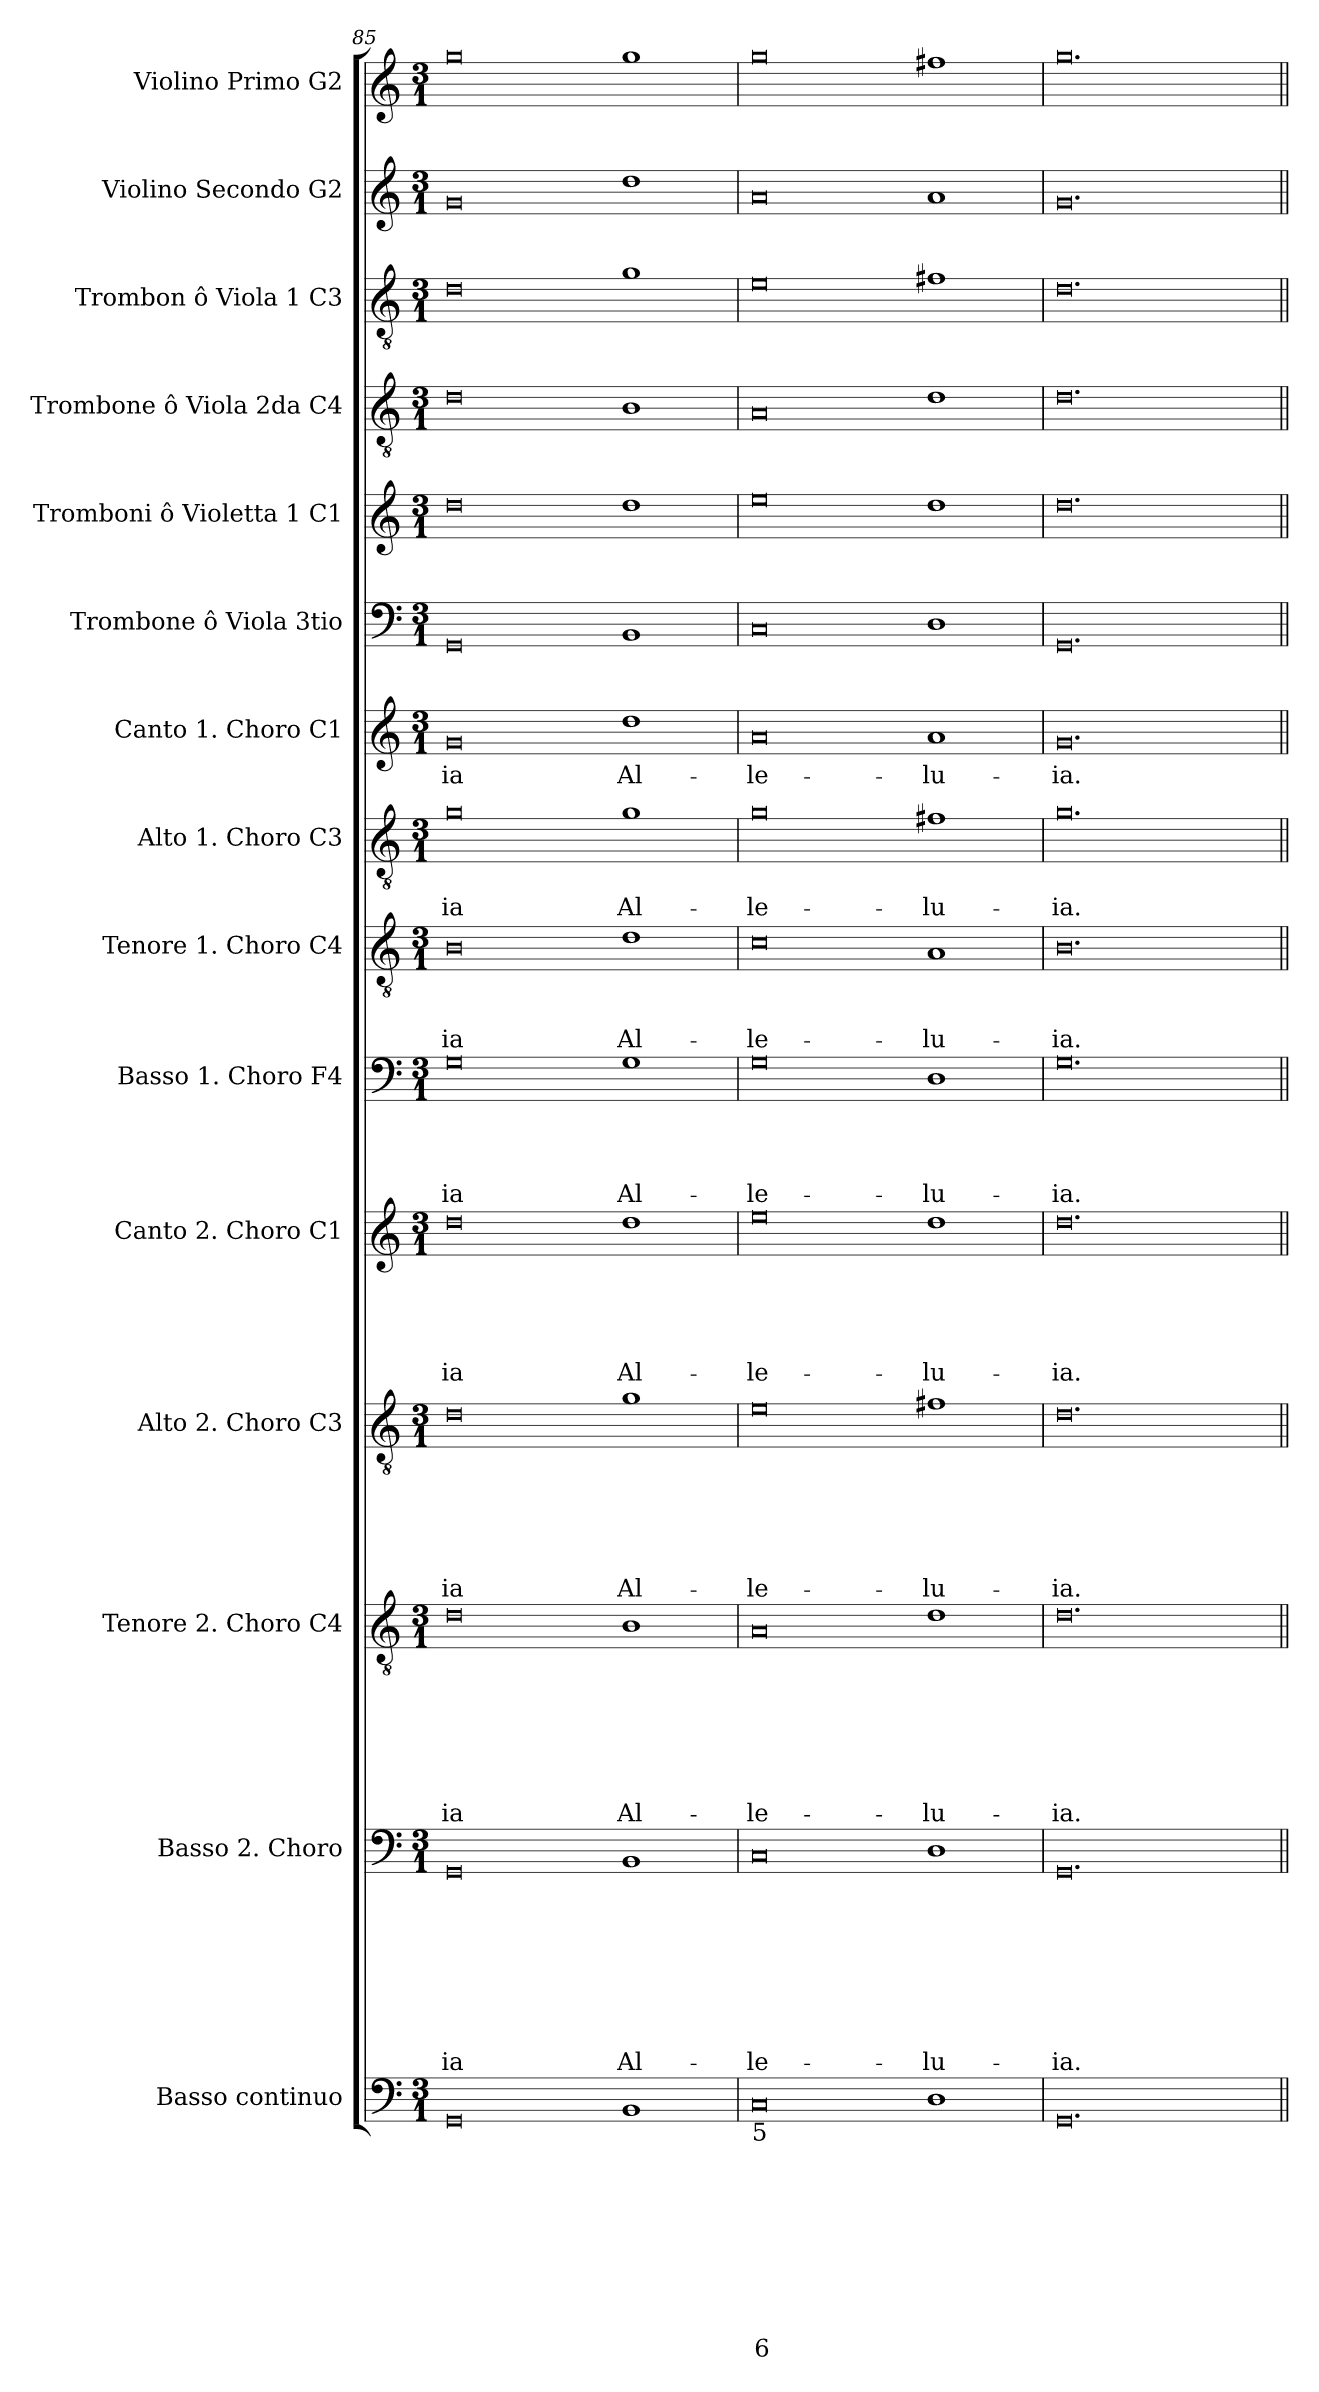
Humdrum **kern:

**kern	**text	**text	**text	**text	**text	**text	**text	**text	**text	**kern	**text	**text	**text	**text	**text	**text	**text	**text	**kern	**text	**text	**text	**text	**text	**text	**text	**kern	**text	**text	**text	**text	**text	**text	**kern	**text	**text	**text	**text	**text	**kern	**text	**text	**text	**text	**kern	**text	**text	**text	**kern	**text	**text	**kern	**text	**kern	**kern	**kern	**kern	**kern	**kern
*part15	*part15	*part15	*part15	*part15	*part15	*part15	*part15	*part15	*part15	*part14	*part14	*part14	*part14	*part14	*part14	*part14	*part14	*part14	*part13	*part13	*part13	*part13	*part13	*part13	*part13	*part13	*part12	*part12	*part12	*part12	*part12	*part12	*part12	*part11	*part11	*part11	*part11	*part11	*part11	*part10	*part10	*part10	*part10	*part10	*part9	*part9	*part9	*part9	*part8	*part8	*part8	*part7	*part7	*part6	*part5	*part4	*part3	*part2	*part1
*staff15	*staff15	*staff15	*staff15	*staff15	*staff15	*staff15	*staff15	*staff15	*staff15	*staff14	*staff14	*staff14	*staff14	*staff14	*staff14	*staff14	*staff14	*staff14	*staff13	*staff13	*staff13	*staff13	*staff13	*staff13	*staff13	*staff13	*staff12	*staff12	*staff12	*staff12	*staff12	*staff12	*staff12	*staff11	*staff11	*staff11	*staff11	*staff11	*staff11	*staff10	*staff10	*staff10	*staff10	*staff10	*staff9	*staff9	*staff9	*staff9	*staff8	*staff8	*staff8	*staff7	*staff7	*staff6	*staff5	*staff4	*staff3	*staff2	*staff1
*I"Basso continuo	*	*	*	*	*	*	*	*	*	*I"Basso 2. Choro	*	*	*	*	*	*	*	*	*I"Tenore 2. Choro C4	*	*	*	*	*	*	*	*I"Alto 2. Choro C3	*	*	*	*	*	*	*I"Canto 2. Choro  C1	*	*	*	*	*	*I"Basso 1. Choro F4	*	*	*	*	*I"Tenore 1. Choro C4	*	*	*	*I"Alto 1. Choro C3	*	*	*I"Canto 1. Choro  C1	*	*I"Trombone ô Viola 3tio	*I"Tromboni ô Violetta 1 C1	*I"Trombone ô Viola 2da C4	*I"Trombon ô Viola 1 C3	*I"Violino Secondo G2	*I"Violino Primo G2
*I'BC	*	*	*	*	*	*	*	*	*	*I'B2	*	*	*	*	*	*	*	*	*I'T2	*	*	*	*	*	*	*	*I'A2	*	*	*	*	*	*	*I'C2	*	*	*	*	*	*I'B1	*	*	*	*	*I'T1	*	*	*	*I'A1	*	*	*I'C1	*	*I'Vla3	*I'Vlta 1	*I'Tr2	*I'Tr1	*I'Vl2	*I'Vl1
*clefF4	*	*	*	*	*	*	*	*	*	*clefF4	*	*	*	*	*	*	*	*	*clefGv2	*	*	*	*	*	*	*	*clefGv2	*	*	*	*	*	*	*clefG2	*	*	*	*	*	*clefF4	*	*	*	*	*clefGv2	*	*	*	*clefGv2	*	*	*clefG2	*	*clefF4	*clefG2	*clefGv2	*clefGv2	*clefG2	*clefG2
*k[]	*	*	*	*	*	*	*	*	*	*k[]	*	*	*	*	*	*	*	*	*k[]	*	*	*	*	*	*	*	*k[]	*	*	*	*	*	*	*k[]	*	*	*	*	*	*k[]	*	*	*	*	*k[]	*	*	*	*k[]	*	*	*k[]	*	*k[]	*k[]	*k[]	*k[]	*k[]	*k[]
*C:	*	*	*	*	*	*	*	*	*	*C:	*	*	*	*	*	*	*	*	*C:	*	*	*	*	*	*	*	*C:	*	*	*	*	*	*	*C:	*	*	*	*	*	*C:	*	*	*	*	*C:	*	*	*	*C:	*	*	*C:	*	*C:	*C:	*C:	*C:	*C:	*C:
*M3/1	*	*	*	*	*	*	*	*	*	*M3/1	*	*	*	*	*	*	*	*	*M3/1	*	*	*	*	*	*	*	*M3/1	*	*	*	*	*	*	*M3/1	*	*	*	*	*	*M3/1	*	*	*	*	*M3/1	*	*	*	*M3/1	*	*	*M3/1	*	*M3/1	*M3/1	*M3/1	*M3/1	*M3/1	*M3/1
=85	=85	=85	=85	=85	=85	=85	=85	=85	=85	=85	=85	=85	=85	=85	=85	=85	=85	=85	=85	=85	=85	=85	=85	=85	=85	=85	=85	=85	=85	=85	=85	=85	=85	=85	=85	=85	=85	=85	=85	=85	=85	=85	=85	=85	=85	=85	=85	=85	=85	=85	=85	=85	=85	=85	=85	=85	=85	=85	=85
!	!	!	!	!	!	!	!	!	!	!	!	!	!	!	!	!	!	!LO:LY:b	!	!	!	!	!	!	!	!LO:LY:b	!	!	!	!	!	!	!LO:LY:b	!	!	!	!	!	!LO:LY:b	!	!	!	!	!LO:LY:b	!	!	!	!LO:LY:b	!	!	!LO:LY:b	!	!LO:LY:b	!	!	!	!	!	!
0GG	.	.	.	.	.	.	.	.	.	0GG	.	.	.	.	.	.	.	-ia	0d	.	.	.	.	.	.	-ia	0d	.	.	.	.	.	-ia	0dd	.	.	.	.	-ia	0G	.	.	.	-ia	0B	.	.	-ia	0g	.	-ia	0g	-ia	0GG	0dd	0d	0d	0g	0gg
!	!	!	!	!	!	!	!	!	!	!	!	!	!	!	!	!	!	!LO:LY:b	!	!	!	!	!	!	!	!LO:LY:b	!	!	!	!	!	!	!LO:LY:b	!	!	!	!	!	!LO:LY:b	!	!	!	!	!LO:LY:b	!	!	!	!LO:LY:b	!	!	!LO:LY:b	!	!LO:LY:b	!	!	!	!	!	!
1BB	.	.	.	.	.	.	.	.	.	1BB	.	.	.	.	.	.	.	Al-	1B	.	.	.	.	.	.	Al-	1g	.	.	.	.	.	Al-	1dd	.	.	.	.	Al-	1G	.	.	.	Al-	1d	.	.	Al-	1g	.	Al-	1dd	Al-	1BB	1dd	1B	1g	1dd	1gg
=86	=86	=86	=86	=86	=86	=86	=86	=86	=86	=86	=86	=86	=86	=86	=86	=86	=86	=86	=86	=86	=86	=86	=86	=86	=86	=86	=86	=86	=86	=86	=86	=86	=86	=86	=86	=86	=86	=86	=86	=86	=86	=86	=86	=86	=86	=86	=86	=86	=86	=86	=86	=86	=86	=86	=86	=86	=86	=86	=86
!LO:TX:b:t=5	!	!	!	!	!	!	!	!	!	!	!	!	!	!	!	!	!	!	!	!	!	!	!	!	!	!	!	!	!	!	!	!	!	!	!	!	!	!	!	!	!	!	!	!	!	!	!	!	!	!	!	!	!	!	!	!	!	!	!
!	!	!	!	!	!	!	!	!	!LO:LY:b	!	!	!	!	!	!	!	!	!LO:LY:b	!	!	!	!	!	!	!	!LO:LY:b	!	!	!	!	!	!	!LO:LY:b	!	!	!	!	!	!LO:LY:b	!	!	!	!	!LO:LY:b	!	!	!	!LO:LY:b	!	!	!LO:LY:b	!	!LO:LY:b	!	!	!	!	!	!
0C	.	.	.	.	.	.	.	.	6	0C	.	.	.	.	.	.	.	-le-	0A	.	.	.	.	.	.	-le-	0e	.	.	.	.	.	-le-	0ee	.	.	.	.	-le-	0G	.	.	.	-le-	0c	.	.	-le-	0g	.	-le-	0a	-le-	0C	0ee	0A	0e	0a	0gg
!	!	!	!	!	!	!	!	!	!	!	!	!	!	!	!	!	!	!LO:LY:b	!	!	!	!	!	!	!	!LO:LY:b	!	!	!	!	!	!	!LO:LY:b	!	!	!	!	!	!LO:LY:b	!	!	!	!	!LO:LY:b	!	!	!	!LO:LY:b	!	!	!LO:LY:b	!	!LO:LY:b	!	!	!	!	!	!
1D	.	.	.	.	.	.	.	.	.	1D	.	.	.	.	.	.	.	-lu-	1d	.	.	.	.	.	.	-lu-	1f#X	.	.	.	.	.	-lu-	1dd	.	.	.	.	-lu-	1D	.	.	.	-lu-	1A	.	.	-lu-	1f#X	.	-lu-	1a	-lu-	1D	1dd	1d	1f#X	1a	1ff#X
=87	=87	=87	=87	=87	=87	=87	=87	=87	=87	=87	=87	=87	=87	=87	=87	=87	=87	=87	=87	=87	=87	=87	=87	=87	=87	=87	=87	=87	=87	=87	=87	=87	=87	=87	=87	=87	=87	=87	=87	=87	=87	=87	=87	=87	=87	=87	=87	=87	=87	=87	=87	=87	=87	=87	=87	=87	=87	=87	=87
!	!	!	!	!	!	!	!	!	!	!	!	!	!	!	!	!	!	!LO:LY:b	!	!	!	!	!	!	!	!LO:LY:b	!	!	!	!	!	!	!LO:LY:b	!	!	!	!	!	!LO:LY:b	!	!	!	!	!LO:LY:b	!	!	!	!LO:LY:b	!	!	!LO:LY:b	!	!LO:LY:b	!	!	!	!	!	!
0.GG	.	.	.	.	.	.	.	.	.	0.GG	.	.	.	.	.	.	.	-ia.	0.d	.	.	.	.	.	.	-ia.	0.d	.	.	.	.	.	-ia.	0.dd	.	.	.	.	-ia.	0.G	.	.	.	-ia.	0.B	.	.	-ia.	0.g	.	-ia.	0.g	-ia.	0.GG	0.dd	0.d	0.d	0.g	0.gg
=||	=||	=||	=||	=||	=||	=||	=||	=||	=||	=||	=||	=||	=||	=||	=||	=||	=||	=||	=||	=||	=||	=||	=||	=||	=||	=||	=||	=||	=||	=||	=||	=||	=||	=||	=||	=||	=||	=||	=||	=||	=||	=||	=||	=||	=||	=||	=||	=||	=||	=||	=||	=||	=||	=||	=||	=||	=||	=||	=||
*-	*-	*-	*-	*-	*-	*-	*-	*-	*-	*-	*-	*-	*-	*-	*-	*-	*-	*-	*-	*-	*-	*-	*-	*-	*-	*-	*-	*-	*-	*-	*-	*-	*-	*-	*-	*-	*-	*-	*-	*-	*-	*-	*-	*-	*-	*-	*-	*-	*-	*-	*-	*-	*-	*-	*-	*-	*-	*-	*-
